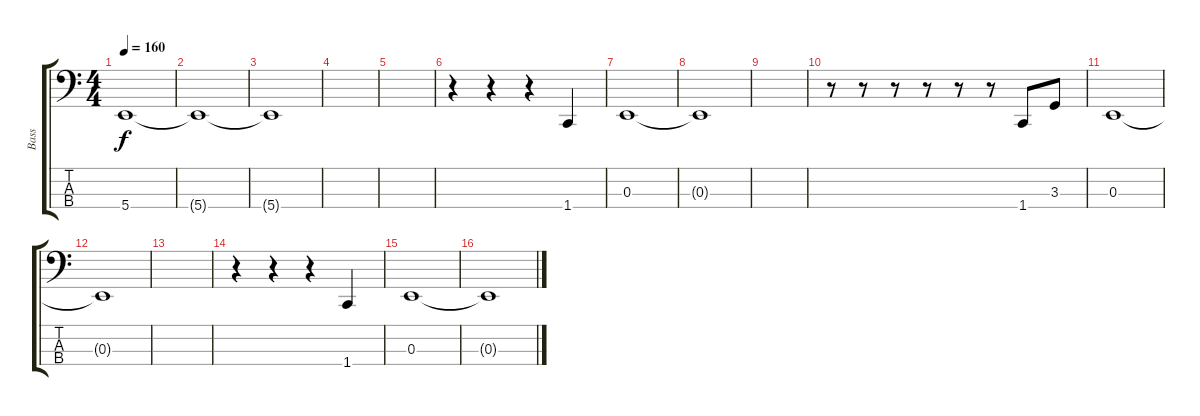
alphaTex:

\track ("Bass" "Bass") {instrument electricbasspick}
\staff {score tabs}
\tuning (D2 A1 E1 B0) {hide}
\ts (4 4)
\tempo 160
\clef f4
\ks c
5.4.1{dy f} |
5.4{t}.1 |
5.4{t}.1 |
|
|
r.4 r.4 r.4 1.4.4 |
0.3.1 |
0.3{t}.1 |
|
r.8 r.8 r.8 r.8 r.8 r.8 1.4.8 3.3.8 |
0.3.1 |
0.3{t}.1 |
|
r.4 r.4 r.4 1.4.4 |
0.3.1 |
0.3{t}.1
